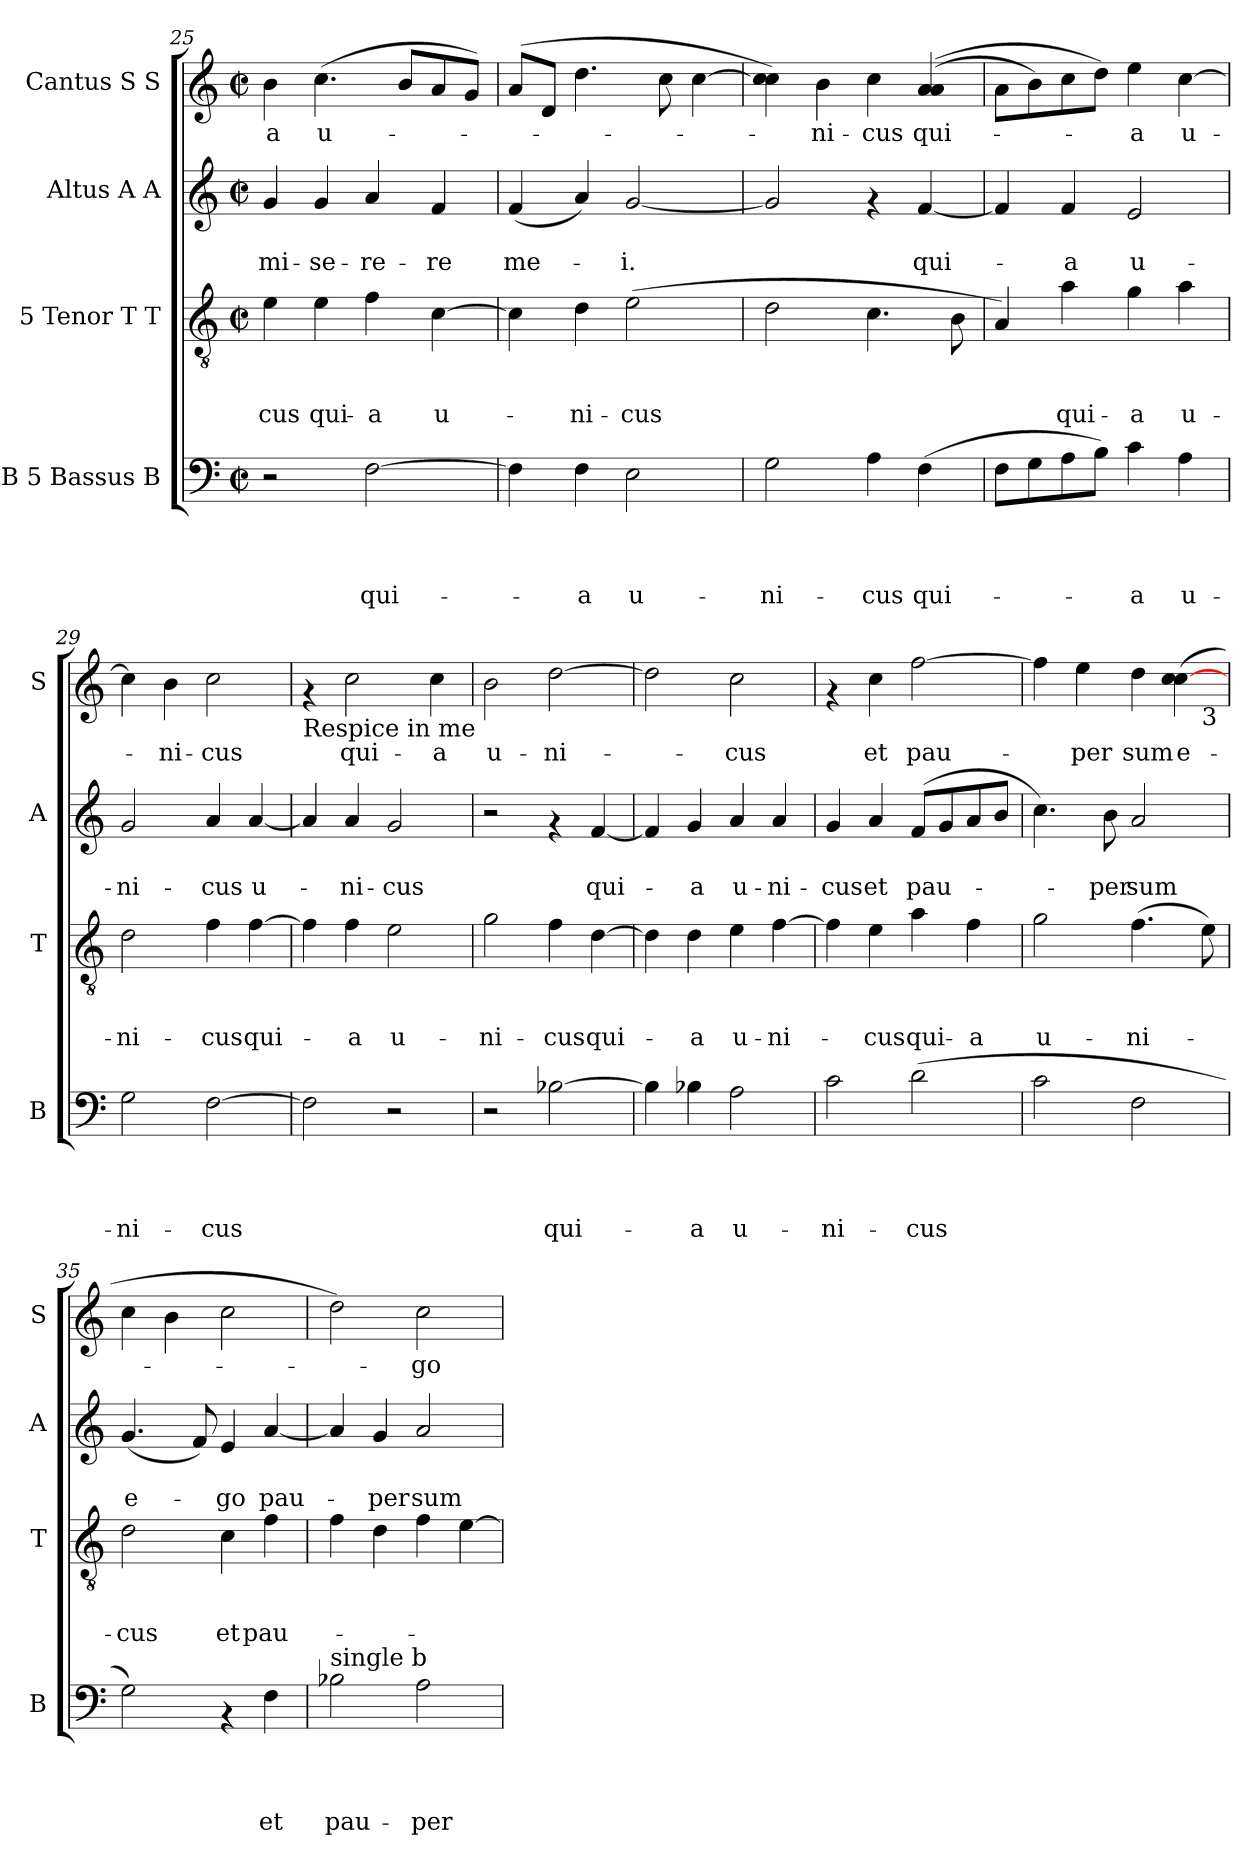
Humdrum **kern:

**kern	**text	**text	**text	**text	**kern	**text	**text	**text	**kern	**text	**text	**kern	**text
*part4	*part4	*part4	*part4	*part4	*part3	*part3	*part3	*part3	*part2	*part2	*part2	*part1	*part1
*staff4	*staff4	*staff4	*staff4	*staff4	*staff3	*staff3	*staff3	*staff3	*staff2	*staff2	*staff2	*staff1	*staff1
*I"B 5 Bassus B	*	*	*	*	*I"5 Tenor T T	*	*	*	*I"Altus A A	*	*	*I"Cantus S S	*
*I'B	*	*	*	*	*I'T	*	*	*	*I'A	*	*	*I'S	*
*clefF4	*	*	*	*	*clefGv2	*	*	*	*clefG2	*	*	*clefG2	*
*k[]	*	*	*	*	*k[]	*	*	*	*k[]	*	*	*k[]	*
*C:	*	*	*	*	*C:	*	*	*	*C:	*	*	*C:	*
*M2/2	*	*	*	*	*M2/2	*	*	*	*M2/2	*	*	*M2/2	*
*met(c|)	*	*	*	*	*met(c|)	*	*	*	*met(c|)	*	*	*met(c|)	*
=25	=25	=25	=25	=25	=25	=25	=25	=25	=25	=25	=25	=25	=25
!	!	!	!	!	!	!	!	!LO:LY:b	!	!	!LO:LY:b	!	!LO:LY:b
2r	.	.	.	.	4e\	.	.	-cus	4g/	.	mi-	4b\	-a
!	!	!	!	!	!	!	!	!LO:LY:b	!	!	!LO:LY:b	!	!LO:LY:b
.	.	.	.	.	4e\	.	.	qui-	4g/	.	-se-	(>4.cc\	u-
!	!	!	!	!LO:LY:b	!	!	!	!LO:LY:b	!	!	!LO:LY:b	!	!
[>2F\	.	.	.	qui-	4f\	.	.	-a	4a/	.	-re-	.	.
.	.	.	.	.	.	.	.	.	.	.	.	8b/L	.
!	!	!	!	!	!	!	!	!LO:LY:b	!	!	!LO:LY:b	!	!
.	.	.	.	.	[>4c\	.	.	u-	4f/	.	-re	8a/	.
.	.	.	.	.	.	.	.	.	.	.	.	8g/J)	.
!!LO:PB:g=z
=26	=26	=26	=26	=26	=26	=26	=26	=26	=26	=26	=26	=26	=26
!	!	!	!	!	!	!	!	!	!	!	!LO:LY:b	!	!
4F\]	.	.	.	.	4c\]	.	.	.	(<4f/	.	me-	(>8a/L	.
.	.	.	.	.	.	.	.	.	.	.	.	8d/J	.
!	!	!	!	!LO:LY:b	!	!	!	!LO:LY:b	!	!	!	!	!
4F\	.	.	.	-a	4d\	.	.	-ni-	4a/)	.	.	4.dd\	.
!	!	!	!	!LO:LY:b	!	!	!	!LO:LY:b	!	!	!LO:LY:b	!	!
2E\	.	.	.	u-	(>2e\	.	.	-cus	[<2g/	.	-i.	.	.
.	.	.	.	.	.	.	.	.	.	.	.	8cc\	.
.	.	.	.	.	.	.	.	.	.	.	.	[>4cc\	.
=27	=27	=27	=27	=27	=27	=27	=27	=27	=27	=27	=27	=27	=27
!	!	!	!	!LO:LY:b	!	!	!	!	!	!	!	!	!
2G\	.	.	.	-ni-	2d\	.	.	.	2g/]	.	.	4cc\] 4cc\)	.
!	!	!	!	!	!	!	!	!	!	!	!	!	!LO:LY:b
.	.	.	.	.	.	.	.	.	.	.	.	4b\	-ni-
!	!	!	!	!LO:LY:b	!	!	!	!	!	!	!	!	!LO:LY:b
4A\	.	.	.	-cus	4.c\	.	.	.	4rf	.	.	4cc\	-cus
!	!	!	!	!LO:LY:b	!	!	!	!	!	!	!LO:LY:b	!	!LO:LY:b
(>4F\	.	.	.	qui-	.	.	.	.	[<4f/	.	qui-	((4a/ 4a/	qui-
.	.	.	.	.	8B\	.	.	.	.	.	.	.	.
=28	=28	=28	=28	=28	=28	=28	=28	=28	=28	=28	=28	=28	=28
8F\L	.	.	.	.	4A/)	.	.	.	4f/]	.	.	8a\L	.
8G\	.	.	.	.	.	.	.	.	.	.	.	8b\)	.
!	!	!	!	!	!	!	!	!LO:LY:b	!	!	!LO:LY:b	!	!
8A\	.	.	.	.	4a\	.	.	qui-	4f/	.	-a	8cc\	.
8B\J)	.	.	.	.	.	.	.	.	.	.	.	8dd\J)	.
!	!	!	!	!LO:LY:b	!	!	!	!LO:LY:b	!	!	!LO:LY:b	!	!LO:LY:b
4c\	.	.	.	-a	4g\	.	.	-a	2e/	.	u-	4ee\	-a
!	!	!	!	!LO:LY:b	!	!	!	!LO:LY:b	!	!	!	!	!LO:LY:b
4A\	.	.	.	u-	4a\	.	.	u-	.	.	.	[>4cc\	u-
=29	=29	=29	=29	=29	=29	=29	=29	=29	=29	=29	=29	=29	=29
!	!	!	!	!LO:LY:b	!	!	!	!LO:LY:b	!	!	!LO:LY:b	!	!
2G\	.	.	.	-ni-	2d\	.	.	-ni-	2g/	.	-ni-	4cc\]	.
!	!	!	!	!	!	!	!	!	!	!	!	!	!LO:LY:b
.	.	.	.	.	.	.	.	.	.	.	.	4b\	-ni-
!	!	!	!	!LO:LY:b	!	!	!	!LO:LY:b	!	!	!LO:LY:b	!	!LO:LY:b
[>2F\	.	.	.	-cus	4f\	.	.	-cus	4a/	.	-cus	2cc\	-cus
!	!	!	!	!	!	!	!	!LO:LY:b	!	!	!LO:LY:b	!	!
.	.	.	.	.	[>4f\	.	.	qui-	[<4a/	.	u-	.	.
=30	=30	=30	=30	=30	=30	=30	=30	=30	=30	=30	=30	=30	=30
!	!	!	!	!	!	!	!	!	!	!	!	!LO:TX:b:t=Respice in me	!
2F\]	.	.	.	.	4f\]	.	.	.	4a/]	.	.	4rf	.
!	!	!	!	!	!	!	!	!LO:LY:b	!	!	!LO:LY:b	!	!LO:LY:b
.	.	.	.	.	4f\	.	.	-a	4a/	.	-ni-	2cc\	qui-
!	!	!	!	!	!	!	!	!LO:LY:b	!	!	!LO:LY:b	!	!
2r	.	.	.	.	2e\	.	.	u-	2g/	.	-cus	.	.
!	!	!	!	!	!	!	!	!	!	!	!	!	!LO:LY:b
.	.	.	.	.	.	.	.	.	.	.	.	4cc\	-a
=31	=31	=31	=31	=31	=31	=31	=31	=31	=31	=31	=31	=31	=31
!	!	!	!	!	!	!	!	!LO:LY:b	!	!	!	!	!LO:LY:b
2r	.	.	.	.	2g\	.	.	-ni-	2r	.	.	2b\	u-
!	!	!	!	!LO:LY:b	!	!	!	!LO:LY:b	!	!	!	!	!LO:LY:b
[>2B-X\	.	.	.	qui-	4f\	.	.	-cus	4rf	.	.	[>2dd\	-ni-
!	!	!	!	!	!	!	!	!LO:LY:b	!	!	!LO:LY:b	!	!
.	.	.	.	.	[>4d\	.	.	qui-	[<4f/	.	qui-	.	.
=32	=32	=32	=32	=32	=32	=32	=32	=32	=32	=32	=32	=32	=32
4B-\]	.	.	.	.	4d\]	.	.	.	4f/]	.	.	2dd\]	.
!	!	!	!	!LO:LY:b	!	!	!	!LO:LY:b	!	!	!LO:LY:b	!	!
4B-X\	.	.	.	-a	4d\	.	.	-a	4g/	.	-a	.	.
!	!	!	!	!LO:LY:b	!	!	!	!LO:LY:b	!	!	!LO:LY:b	!	!LO:LY:b
2A\	.	.	.	u-	4e\	.	.	u-	4a/	.	u-	2cc\	-cus
!	!	!	!	!	!	!	!	!LO:LY:b	!	!	!LO:LY:b	!	!
.	.	.	.	.	[>4f\	.	.	-ni-	4a/	.	-ni-	.	.
=33	=33	=33	=33	=33	=33	=33	=33	=33	=33	=33	=33	=33	=33
!	!	!	!	!LO:LY:b	!	!	!	!	!	!	!LO:LY:b	!	!
2c\	.	.	.	-ni-	4f\]	.	.	.	4g/	.	-cus	4rf	.
!	!	!	!	!	!	!	!	!LO:LY:b	!	!	!LO:LY:b	!	!LO:LY:b
.	.	.	.	.	4e\	.	.	-cus	4a/	.	et	4cc\	et
!	!	!	!	!LO:LY:b	!	!	!	!LO:LY:b	!	!	!LO:LY:b	!	!LO:LY:b
(>2d\	.	.	.	-cus	4a\	.	.	qui-	(>8f/L	.	pau-	[>2ff\	pau-
.	.	.	.	.	.	.	.	.	8g/	.	.	.	.
!	!	!	!	!	!	!	!	!LO:LY:b	!	!	!	!	!
.	.	.	.	.	4f\	.	.	-a	8a/	.	.	.	.
.	.	.	.	.	.	.	.	.	8b/J	.	.	.	.
=34	=34	=34	=34	=34	=34	=34	=34	=34	=34	=34	=34	=34	=34
!	!	!	!	!	!	!	!	!LO:LY:b	!	!	!	!	!
*	*	*	*	*	*	*	*	*	*	*	*	*^	*
2c\	.	.	.	.	2g\	.	.	u-	4.cc\)	.	.	4ff\]	2..ryy	.
!	!	!	!	!	!	!	!	!	!	!	!	!	!	!LO:LY:b
.	.	.	.	.	.	.	.	.	.	.	.	4ee\	.	-per
!	!	!	!	!	!	!	!	!	!	!	!LO:LY:b	!	!	!
.	.	.	.	.	.	.	.	.	8b\	.	-per	.	.	.
!	!	!	!	!	!	!	!	!LO:LY:b	!	!	!LO:LY:b	!	!	!LO:LY:b
2F\	.	.	.	.	(>4.f\	.	.	-ni-	2a/	.	sum	4dd\	.	sum
!	!	!	!	!	!	!	!	!	!	!	!	!	!	!LO:LY:b
.	.	.	.	.	.	.	.	.	.	.	.	(>4cc\ [<4cc\	.	e-
!	!	!	!	!	!	!	!	!	!	!	!	!	!LO:TX:b:t=3	!
.	.	.	.	.	8e\)	.	.	.	.	.	.	.	8ryy	.
!!LO:LB:g=z
=35	=35	=35	=35	=35	=35	=35	=35	=35	=35	=35	=35	=35	=35	=35
!	!	!	!	!	!	!	!	!LO:LY:b	!	!	!LO:LY:b	!	!	!
*	*	*	*	*	*	*	*	*	*	*	*	*v	*v	*
2G\)	.	.	.	.	2d\	.	.	-cus	(<4.g/	.	e-	4cc\	.
.	.	.	.	.	.	.	.	.	.	.	.	4b\	.
.	.	.	.	.	.	.	.	.	8f/)	.	.	.	.
!	!	!	!	!	!	!	!	!LO:LY:b	!	!	!LO:LY:b	!	!
4rAA	.	.	.	.	4c\	.	.	et	4e/	.	-go	2cc\	.
!	!	!	!	!LO:LY:b	!	!	!	!LO:LY:b	!	!	!LO:LY:b	!	!
4F\	.	.	.	et	4f\	.	.	pau-	[<4a/	.	pau-	.	.
=36	=36	=36	=36	=36	=36	=36	=36	=36	=36	=36	=36	=36	=36
!LO:TX:a:t=single b	!	!	!	!	!	!	!	!	!	!	!	!	!
!	!	!	!	!LO:LY:b	!	!	!	!	!	!	!	!	!
2B-\	.	.	.	pau-	4f\	.	.	.	4a/]	.	.	2dd\)	.
!	!	!	!	!	!	!	!	!	!	!	!LO:LY:b	!	!
.	.	.	.	.	4d\	.	.	.	4g/	.	-per	.	.
!	!	!	!	!LO:LY:b	!	!	!	!	!	!	!LO:LY:b	!	!LO:LY:b
2A\	.	.	.	-per	4f\	.	.	.	2a/	.	sum	2cc\	-go
.	.	.	.	.	[>4e\	.	.	.	.	.	.	.	.
=	=	=	=	=	=	=	=	=	=	=	=	=	=
*-	*-	*-	*-	*-	*-	*-	*-	*-	*-	*-	*-	*-	*-
